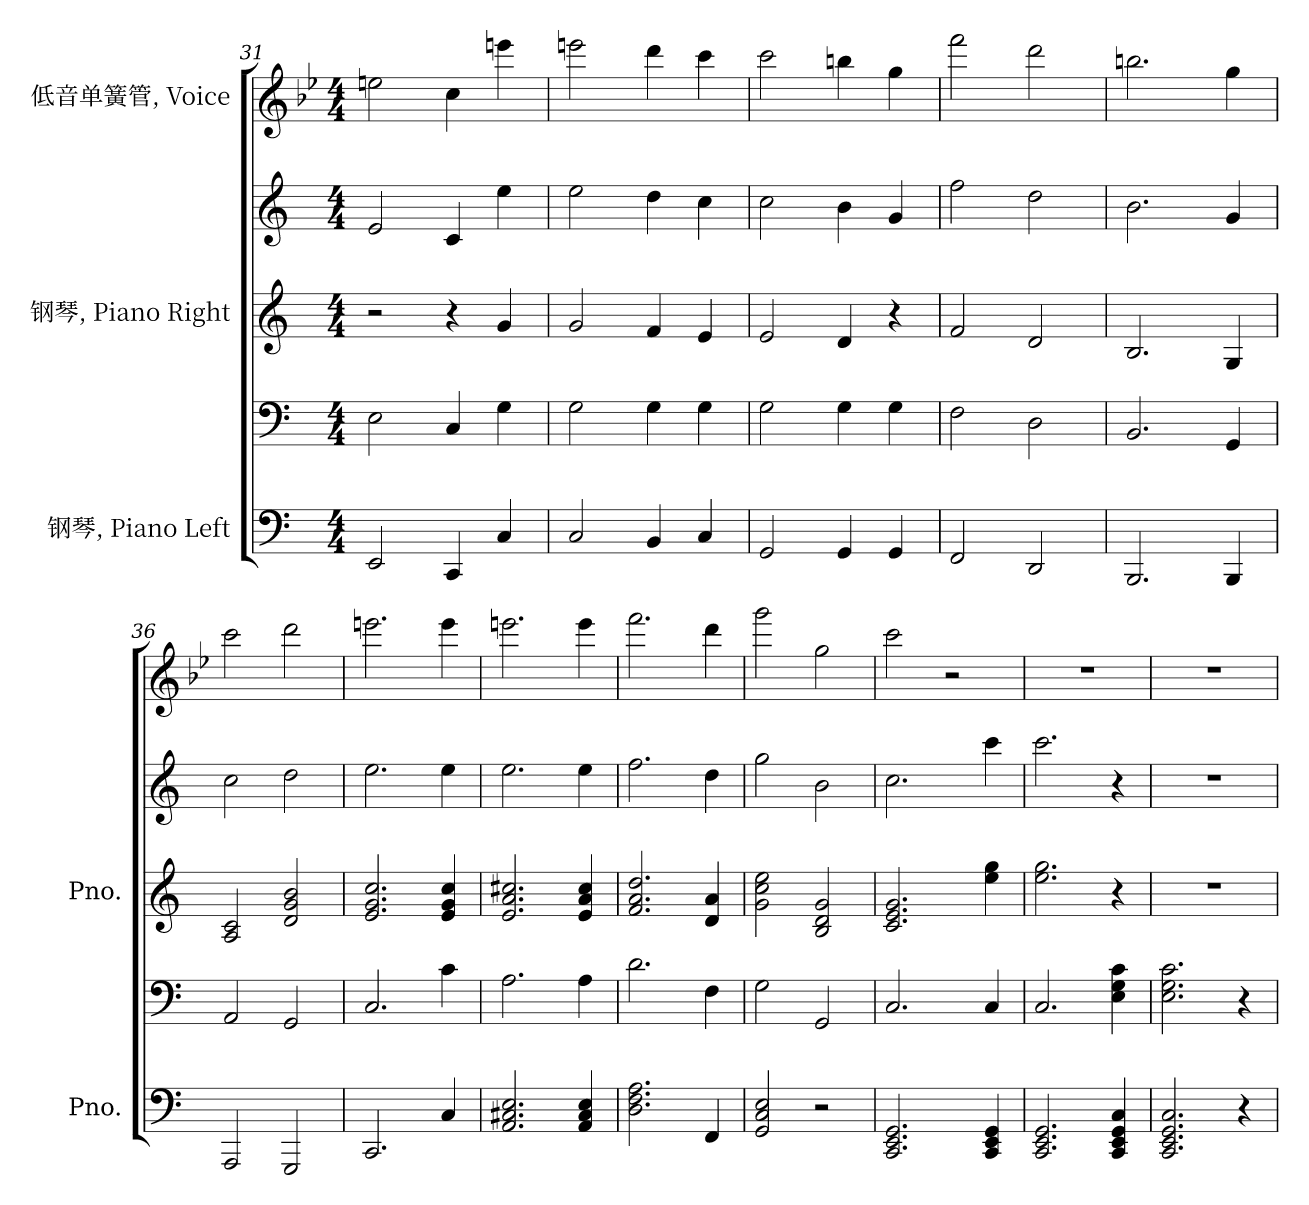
**kern	**kern	**kern	**kern	**kern
*part3	*part3	*part2	*part2	*part1
*staff5	*staff4	*staff3	*staff2	*staff1
*I"钢琴, Piano Left	*	*I"钢琴, Piano Right	*	*I"低音单簧管, Voice
*I'Pno.	*	*I'Pno.	*	*
*clefF4	*clefF4	*clefG2	*clefG2	*clefG2
*	*	*	*	*ITrd8c14
*k[]	*k[]	*k[]	*k[]	*k[b-e-]
*M4/4	*M4/4	*M4/4	*M4/4	*M4/4
=31	=31	=31	=31	=31
2EE/	2E\	2r	2e/	2en\
4CC/	4C/	4r	4c/	4c\
4C/	4G\	4g/	4ee\	4een\
=32	=32	=32	=32	=32
*	*	*	*	*MM69
2C/	2G\	2g/	2ee\	2een\
4BB/	4G\	4f/	4dd\	4dd\
4C/	4G\	4e/	4cc\	4cc\
=33	=33	=33	=33	=33
2GG/	2G\	2e/	2cc\	2cc\
4GG/	4G\	4d/	4b\	4bn\
4GG/	4G\	4r	4g/	4g\
!!LO:LB:g=z
=34	=34	=34	=34	=34
2FF/	2F\	2f/	2ff\	2ff\
2DD/	2D\	2d/	2dd\	2dd\
=35	=35	=35	=35	=35
2.BBB/	2.BB/	2.B/	2.b\	2.bn\
4BBB/	4GG/	4G/	4g/	4g\
=36	=36	=36	=36	=36
2AAA/	2AA/	2A/ 2c/	2cc\	2cc\
2GGG/	2GG/	2d/ 2g/ 2b/	2dd\	2dd\
=37	=37	=37	=37	=37
2.CC/	2.C/	2.e/ 2.g/ 2.cc/	2.ee\	2.een\
4C/	4c\	4e/ 4g/ 4cc/	4ee\	4ee\
=38	=38	=38	=38	=38
2.AA/ 2.C#X/ 2.E/	2.A\	2.e/ 2.a/ 2.cc#X/	2.ee\	2.een\
4AA/ 4C#/ 4E/	4A\	4e/ 4a/ 4cc#/	4ee\	4ee\
=39	=39	=39	=39	=39
2.D\ 2.F\ 2.A\	2.d\	2.f/ 2.a/ 2.dd/	2.ff\	2.ff\
4FF/	4F\	4d/ 4a/	4dd\	4dd\
=40	=40	=40	=40	=40
2GG/ 2C/ 2E/	2G\	2g\ 2cc\ 2ee\	2gg\	2gg\
2r	2GG/	2B/ 2d/ 2g/	2b\	2g\
=41	=41	=41	=41	=41
2.CC/ 2.EE/ 2.GG/	2.C/	2.c/ 2.e/ 2.g/	2.cc\	2cc\
.	.	.	.	2r
4CC/ 4EE/ 4GG/	4C/	4ee\ 4gg\	4ccc\	.
=42	=42	=42	=42	=42
2.CC/ 2.EE/ 2.GG/	2.C/	2.ee\ 2.gg\	2.ccc\	1r
4CC/ 4EE/ 4GG/ 4C/	4E\ 4G\ 4c\	4r	4r	.
=43	=43	=43	=43	=43
2.CC/ 2.EE/ 2.GG/ 2.C/	2.E\ 2.G\ 2.c\	1r	1r	1r
4r	4r	.	.	.
=	=	=	=	=
*-	*-	*-	*-	*-
